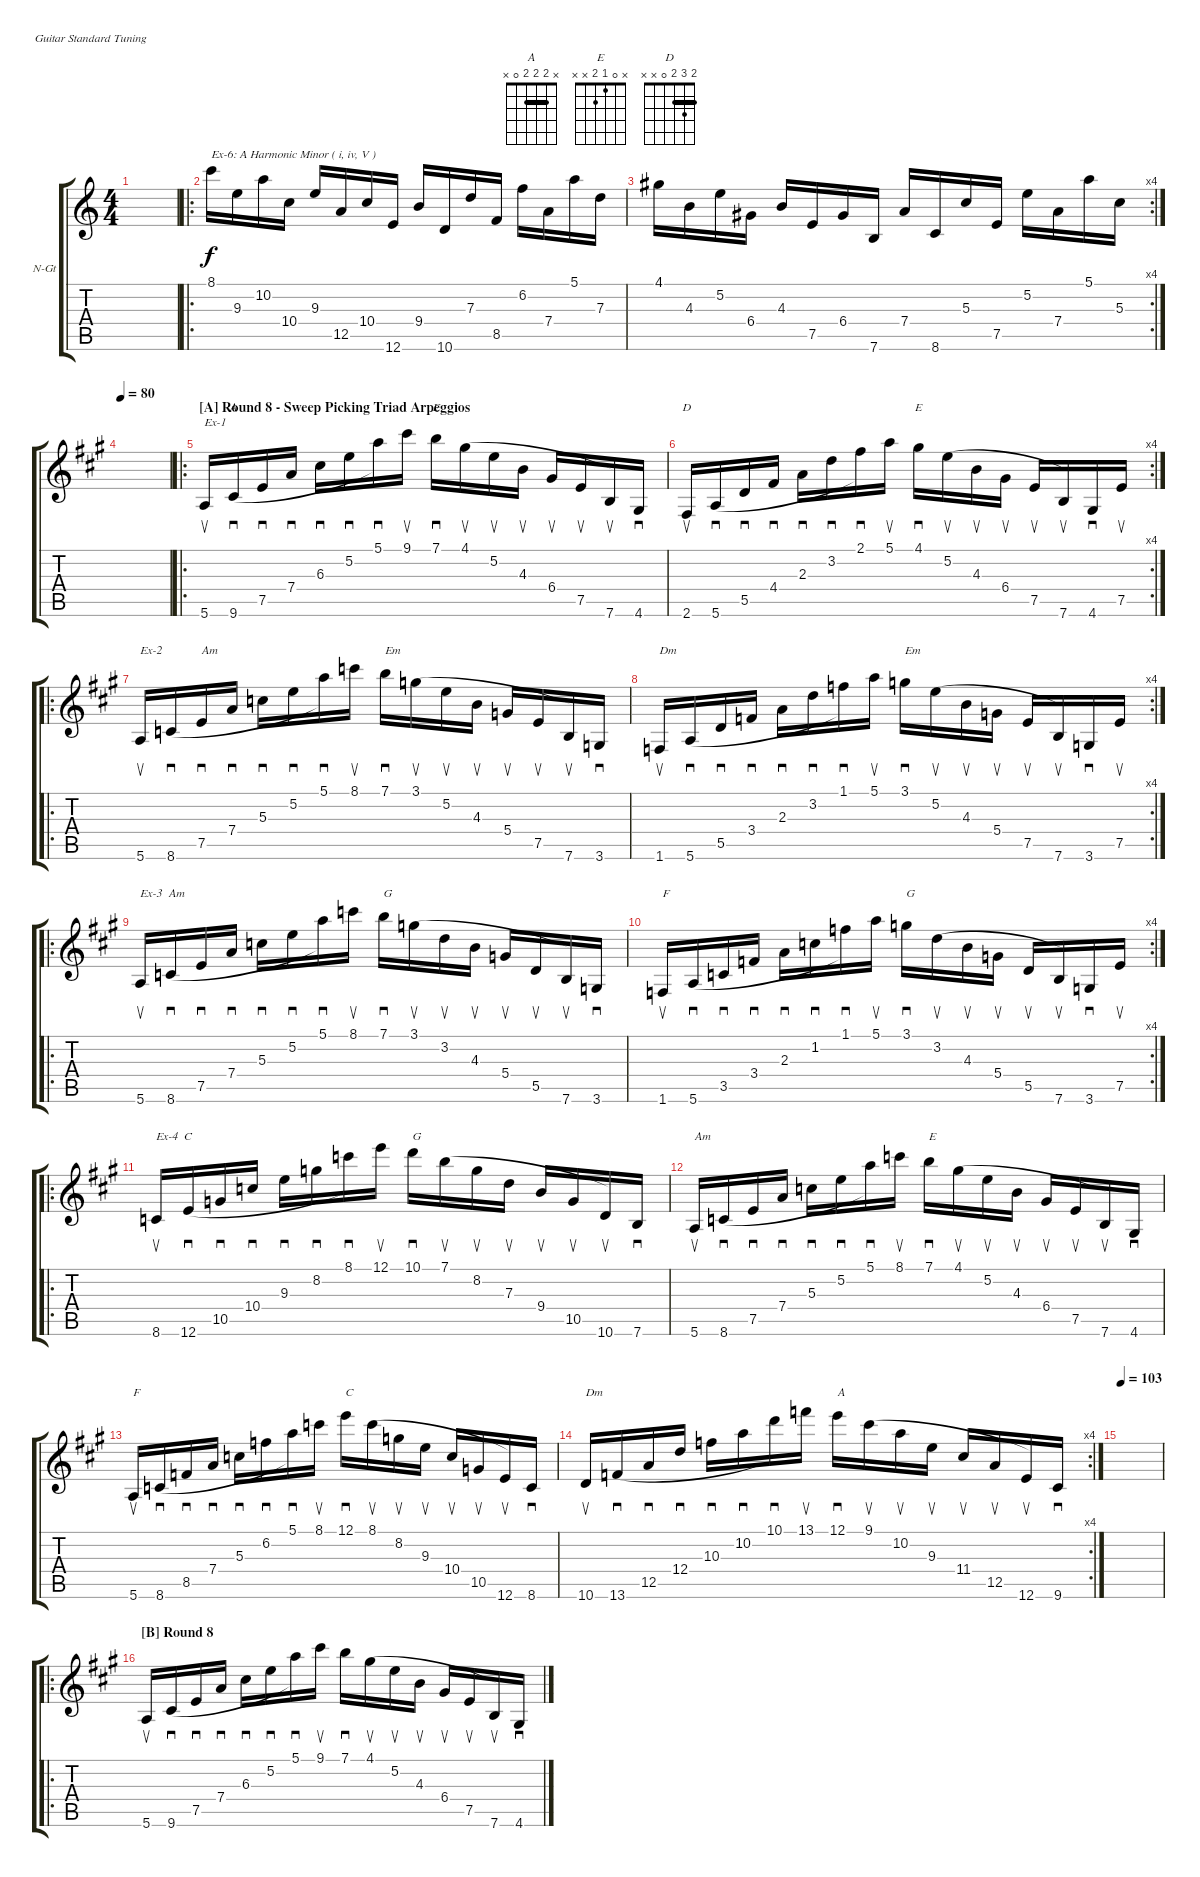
\defaultSystemsLayout 4
\bracketExtendMode groupsimilarinstruments
\firstSystemTrackNameOrientation horizontal
\otherSystemsTrackNameOrientation horizontal
\track ("Nylon Guitar" "N-Gt") {instrument acousticguitarnylon}
\staff {score tabs}
\tuning (E4 B3 G3 D3 A2 E2)
\chord ("A" x 2 2 2 0 x) {barre (2 2)}
\chord ("E" x 0 1 2 x x)
\chord ("D" 2 3 2 0 x x) {barre 2}
\ts (4 4)
\tempo (103 hide)
\clef g2
\ks c
|
\ro
\scale
0.511504 8.1.16{txt "Ex-6: A Harmonic Minor ( i, iv, V )"} 9.3.16 10.2.16 10.4.16 9.3.16 12.5.16 10.4.16 12.6.16 9.4.16 10.6.16 7.3.16 8.5.16 6.2.16 7.4.16 5.1.16 7.3.16 |
\rc 4
\scale
0.48869 4.1.16 4.3.16 5.2.16 6.4.16 4.3.16 7.5.16 6.4.16 7.6.16 7.4.16 8.6.16 5.3.16 7.5.16 5.2.16 7.4.16 5.1.16 5.3.16 |
\tempo 80
\ks a
|
\ro
\section ("A" "Round 8 - Sweep Picking Triad Arpeggios")
\tempo (80 hide)
5.6.16{su txt "Ex-1  "} 9.6.16{sd ch "A" legatoorigin} 7.5.16{sd legatoorigin} 7.4.16{sd legatoorigin} 6.3.16{sd legatoorigin} 5.2.16{sd legatoorigin} 5.1.16{sd} 9.1.16{su} 7.1.16{sd ch "E"} 4.1.16{su legatoorigin} 5.2.16{su legatoorigin} 4.3.16{su legatoorigin} 6.4.16{su legatoorigin} 7.5.16{su legatoorigin} 7.6.16{su} 4.6.16{sd} |
\rc 4
2.6.16{su ch "D"} 5.6.16{sd legatoorigin} 5.5.16{sd legatoorigin} 4.4.16{sd legatoorigin} 2.3.16{sd legatoorigin} 3.2.16{sd legatoorigin} 2.1.16{sd} 5.1.16{su} 4.1.16{sd ch "E"} 5.2.16{su legatoorigin} 4.3.16{su legatoorigin} 6.4.16{su legatoorigin} 7.5.16{su legatoorigin} 7.6.16{su} 4.6.16{sd} 7.5.16{su} |
\ro
5.6.16{su txt "Ex-2"} 8.6.16{sd legatoorigin} 7.5.16{sd txt "Am" legatoorigin} 7.4.16{sd legatoorigin} 5.3.16{sd legatoorigin} 5.2.16{sd legatoorigin} 5.1.16{sd} 8.1.16{su} 7.1.16{sd txt "Em"} 3.1.16{su legatoorigin} 5.2.16{su legatoorigin} 4.3.16{su legatoorigin} 5.4.16{su legatoorigin} 7.5.16{su legatoorigin} 7.6.16{su} 3.6.16{sd} |
\rc 4
1.6.16{su txt "Dm"} 5.6.16{sd legatoorigin} 5.5.16{sd legatoorigin} 3.4.16{sd legatoorigin} 2.3.16{sd legatoorigin} 3.2.16{sd legatoorigin} 1.1.16{sd} 5.1.16{su} 3.1.16{sd txt "Em"} 5.2.16{su legatoorigin} 4.3.16{su legatoorigin} 5.4.16{su legatoorigin} 7.5.16{su legatoorigin} 7.6.16{su} 3.6.16{sd} 7.5.16{su} |
\ro
5.6.16{su txt "Ex-3  Am"} 8.6.16{sd legatoorigin} 7.5.16{sd legatoorigin} 7.4.16{sd legatoorigin} 5.3.16{sd legatoorigin} 5.2.16{sd legatoorigin} 5.1.16{sd} 8.1.16{su} 7.1.16{sd txt "G"} 3.1.16{su legatoorigin} 3.2.16{su legatoorigin} 4.3.16{su legatoorigin} 5.4.16{su legatoorigin} 5.5.16{su legatoorigin} 7.6.16{su} 3.6.16{sd} |
\rc 4
1.6.16{su txt "F"} 5.6.16{sd legatoorigin} 3.5.16{sd legatoorigin} 3.4.16{sd legatoorigin} 2.3.16{sd legatoorigin} 1.2.16{sd legatoorigin} 1.1.16{sd} 5.1.16{su} 3.1.16{sd txt "G"} 3.2.16{su legatoorigin} 4.3.16{su legatoorigin} 5.4.16{su legatoorigin} 5.5.16{su legatoorigin} 7.6.16{su} 3.6.16{sd} 7.5.16{su} |
\ro
8.6.16{su txt "Ex-4  C"} 12.6.16{sd legatoorigin} 10.5.16{sd legatoorigin} 10.4.16{sd legatoorigin} 9.3.16{sd legatoorigin} 8.2.16{sd legatoorigin} 8.1.16{sd} 12.1.16{su} 10.1.16{sd txt "G"} 7.1.16{su legatoorigin} 8.2.16{su legatoorigin} 7.3.16{su legatoorigin} 9.4.16{su legatoorigin} 10.5.16{su legatoorigin} 10.6.16{su} 7.6.16{sd} |
5.6.16{su txt "Am"} 8.6.16{sd legatoorigin} 7.5.16{sd legatoorigin} 7.4.16{sd legatoorigin} 5.3.16{sd legatoorigin} 5.2.16{sd legatoorigin} 5.1.16{sd} 8.1.16{su} 7.1.16{sd txt "E"} 4.1.16{su legatoorigin} 5.2.16{su legatoorigin} 4.3.16{su legatoorigin} 6.4.16{su legatoorigin} 7.5.16{su legatoorigin} 7.6.16{su} 4.6.16{sd} |
5.6.16{su txt "F"} 8.6.16{sd legatoorigin} 8.5.16{sd legatoorigin} 7.4.16{sd legatoorigin} 5.3.16{sd legatoorigin} 6.2.16{sd legatoorigin} 5.1.16{sd} 8.1.16{su} 12.1.16{sd txt "C"} 8.1.16{su legatoorigin} 8.2.16{su legatoorigin} 9.3.16{su legatoorigin} 10.4.16{su legatoorigin} 10.5.16{su legatoorigin} 12.6.16{su} 8.6.16{sd} |
\rc 4
10.6.16{su txt "Dm"} 13.6.16{sd legatoorigin} 12.5.16{sd legatoorigin} 12.4.16{sd legatoorigin} 10.3.16{sd legatoorigin} 10.2.16{sd legatoorigin} 10.1.16{sd} 13.1.16{su} 12.1.16{sd txt "A"} 9.1.16{su legatoorigin} 10.2.16{su legatoorigin} 9.3.16{su legatoorigin} 11.4.16{su legatoorigin} 12.5.16{su legatoorigin} 12.6.16{su} 9.6.16{sd} |
\tempo 103
|
\ro
\section ("B" "Round 8")
\tempo (103 hide)
5.6.16{su} 9.6.16{sd legatoorigin} 7.5.16{sd legatoorigin} 7.4.16{sd legatoorigin} 6.3.16{sd legatoorigin} 5.2.16{sd legatoorigin} 5.1.16{sd} 9.1.16{su} 7.1.16{sd} 4.1.16{su legatoorigin} 5.2.16{su legatoorigin} 4.3.16{su legatoorigin} 6.4.16{su legatoorigin} 7.5.16{su legatoorigin} 7.6.16{su} 4.6.16{sd}
